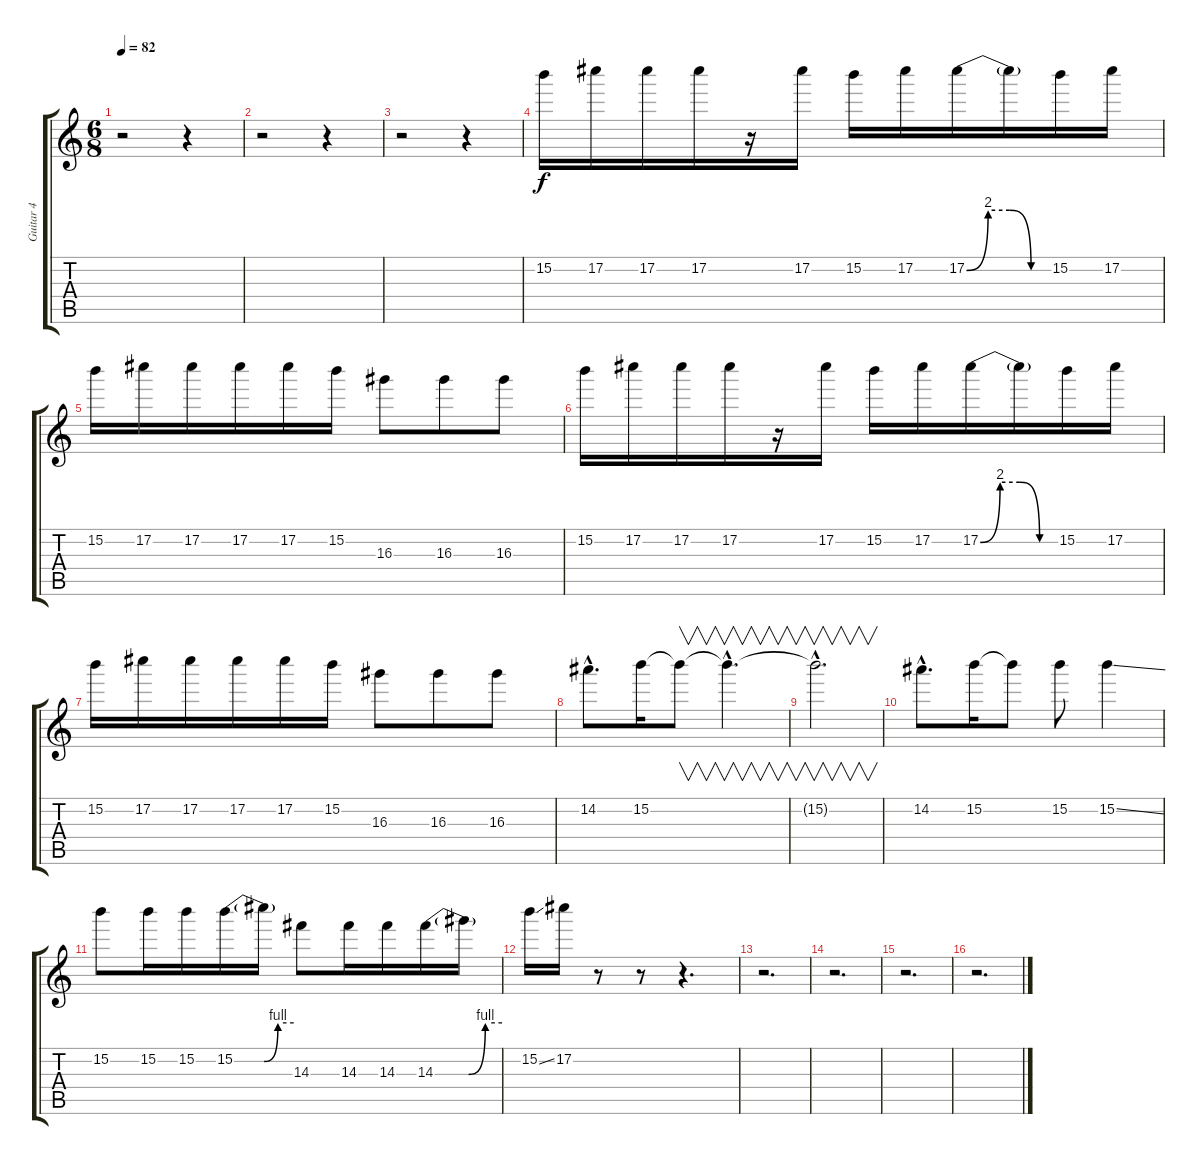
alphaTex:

\track ("Guitar 4" "Guitar 4") {instrument overdrivenguitar}
\staff {score tabs}
\tuning (Db5 Ab4 E4 B3 Gb3 B2) {hide}
\ts (6 8)
\tempo 82
\clef g2
\ks c
r.2{dy f} r.4 |
r.2 r.4 |
r.2 r.4 |
15.2.16 17.2.16 17.2.16 17.2.16 r.16 17.2.16 15.2.16 17.2.16 17.2{be (custom 0 0 15 8 30 8 45 0 60 0)}.16 17.2{t}.16 15.2.16 17.2.16 |
15.2.16 17.2.16 17.2.16 17.2.16 17.2.16 15.2.16 16.3.8 16.3.8 16.3.8 |
15.2.16 17.2.16 17.2.16 17.2.16 r.16 17.2.16 15.2.16 17.2.16 17.2{be (custom 0 0 15 8 30 8 45 0 60 0)}.16 17.2{t}.16 15.2.16 17.2.16 |
15.2.16 17.2.16 17.2.16 17.2.16 17.2.16 15.2.16 16.3.8 16.3.8 16.3.8 |
14.2{hac}.8{d} 15.2.16 15.2{t}.8{v} 15.2{hac t}.4{v d} |
15.2{hac t}.2{v d} |
14.2{hac}.8{d} 15.2.16 15.2{t}.8 15.2.8 15.2{ss}.4 |
15.2.8 15.2.16 15.2.16 15.2{be (custom 0 0 15 0 30 0 44 4 60 4)}.16 15.2{t}.16 14.3.8 14.3.16 14.3.16 14.3{be (custom 0 0 30 0 45 4 60 4)}.16 14.3{t}.16 |
15.2{ss}.16 17.2.16 r.8 r.8 r.4{d} |
r.2{d} |
r.2{d} |
r.2{d} |
r.2{d}
